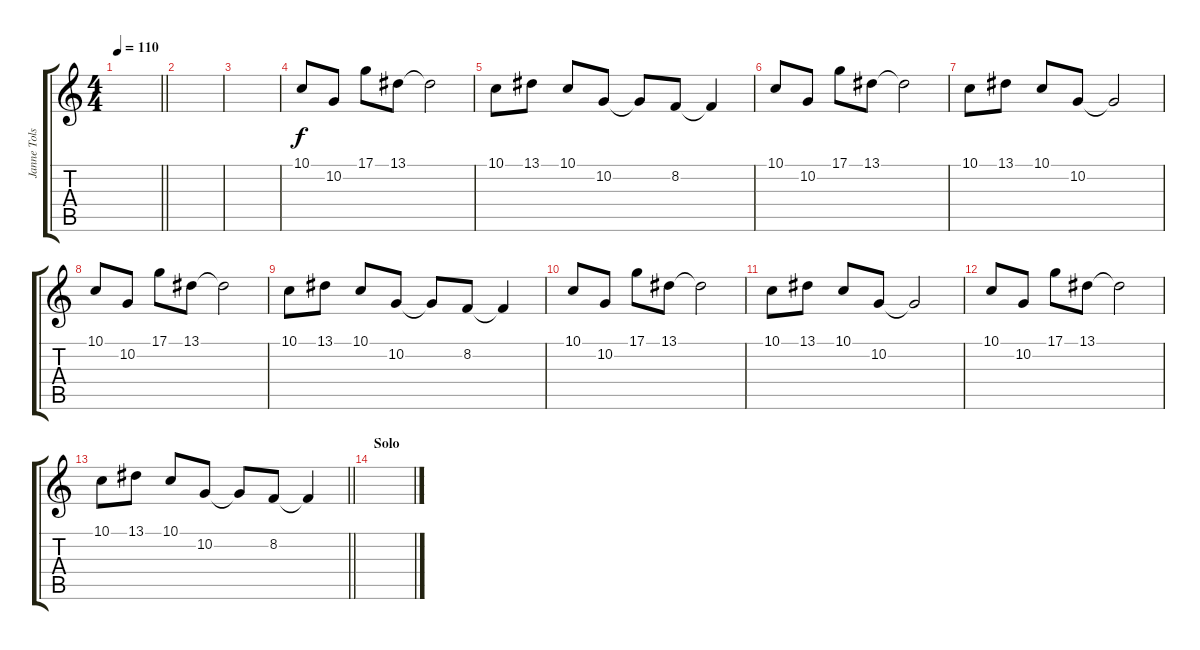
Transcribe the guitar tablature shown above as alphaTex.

\track ("Janne Tolsa" "Janne Tols") {instrument pad7halo}
\staff {score tabs}
\tuning (D4 A3 F3 C3 G2 C2) {hide}
\ts (4 4)
\tempo 110
\clef g2
\barLineRight lightlight
\ks c
|
\section ("" "")
|
|
10.1.8{dy f} 10.2.8 17.1.8 13.1.8 13.1{t}.2 |
10.1.8 13.1.8 10.1.8 10.2.8 10.2{t}.8 8.2.8 8.2{t}.4 |
10.1.8 10.2.8 17.1.8 13.1.8 13.1{t}.2 |
10.1.8 13.1.8 10.1.8 10.2.8 10.2{t}.2 |
10.1.8 10.2.8 17.1.8 13.1.8 13.1{t}.2 |
10.1.8 13.1.8 10.1.8 10.2.8 10.2{t}.8 8.2.8 8.2{t}.4 |
10.1.8 10.2.8 17.1.8 13.1.8 13.1{t}.2 |
10.1.8 13.1.8 10.1.8 10.2.8 10.2{t}.2 |
10.1.8 10.2.8 17.1.8 13.1.8 13.1{t}.2 |
\barLineRight lightlight
10.1.8 13.1.8 10.1.8 10.2.8 10.2{t}.8 8.2.8 8.2{t}.4 |
\section ("" "Solo")
